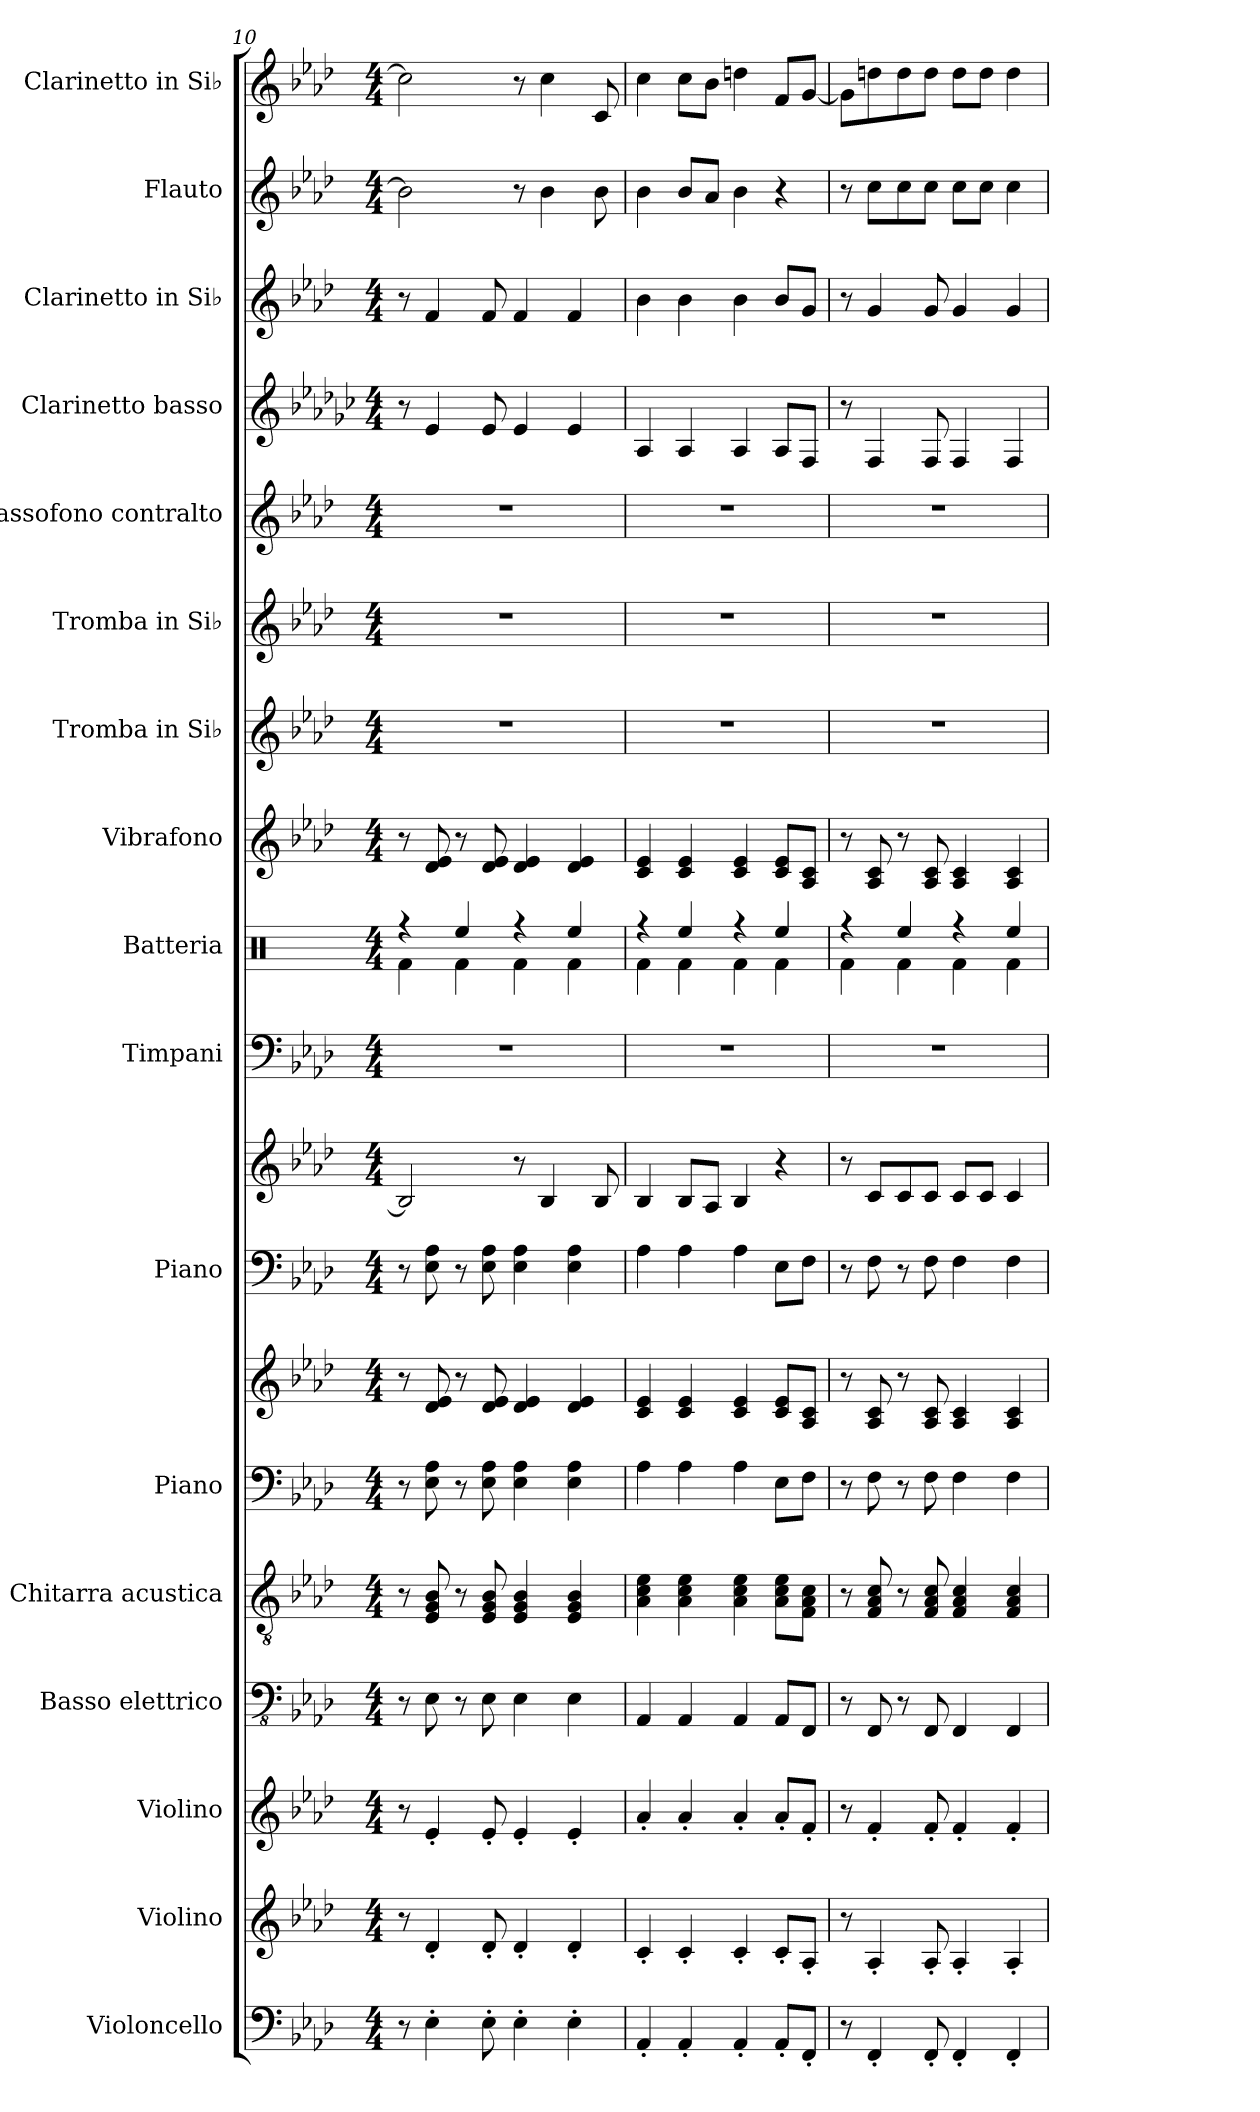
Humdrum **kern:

**kern	**kern	**kern	**kern	**kern	**kern	**kern	**kern	**kern	**kern	**kern	**kern	**kern	**kern	**kern	**kern	**kern	**kern	**kern
*part17	*part16	*part15	*part14	*part13	*part12	*part12	*part11	*part11	*part10	*part9	*part8	*part7	*part6	*part5	*part4	*part3	*part2	*part1
*staff19	*staff18	*staff17	*staff16	*staff15	*staff14	*staff13	*staff12	*staff11	*staff10	*staff9	*staff8	*staff7	*staff6	*staff5	*staff4	*staff3	*staff2	*staff1
*I"Violoncello	*I"Violino	*I"Violino	*I"Basso elettrico	*I"Chitarra acustica	*I"Piano	*	*I"Piano	*	*I"Timpani	*I"Batteria	*I"Vibrafono	*I"Tromba in Si♭	*I"Tromba in Si♭	*I"Sassofono contralto	*I"Clarinetto basso	*I"Clarinetto in Si♭	*I"Flauto	*I"Clarinetto in Si♭
*I'Vc.	*I'Vln.	*I'Vln.	*I'B. el.	*	*	*	*	*	*I'Timp.	*I'Batt.	*I'Vib.	*I'Tr. Si♭	*I'Tr. Si♭	*	*I'Cl. b.	*I'Cl. Si♭	*I'Fl.	*I'Cl. Si♭
!!LO:PB:g=z
*clefF4	*clefG2	*clefG2	*clefFv4	*clefGv2	*clefF4	*clefG2	*clefF4	*clefG2	*clefF4	*clefX	*clefG2	*clefG2	*clefG2	*clefG2	*clefG2	*clefG2	*clefG2	*clefG2
*	*	*	*	*	*	*	*	*	*	*	*	*ITrd1c2	*ITrd1c2	*ITrd5c9	*ITrd8c14	*ITrd1c2	*	*ITrd1c2
*k[b-e-a-d-]	*k[b-e-a-d-]	*k[b-e-a-d-]	*k[b-e-a-d-]	*k[b-e-a-d-]	*k[b-e-a-d-]	*k[b-e-a-d-]	*k[b-e-a-d-]	*k[b-e-a-d-]	*k[b-e-a-d-]	*k[]	*k[b-e-a-d-]	*k[b-e-a-d-g-c-]	*k[b-e-a-d-g-c-]	*k[b-e-a-d-g-c-f-]	*k[b-e-a-d-g-c-]	*k[b-e-a-d-g-c-]	*k[b-e-a-d-]	*k[b-e-a-d-g-c-]
*M4/4	*M4/4	*M4/4	*M4/4	*M4/4	*M4/4	*M4/4	*M4/4	*M4/4	*M4/4	*M4/4	*M4/4	*M4/4	*M4/4	*M4/4	*M4/4	*M4/4	*M4/4	*M4/4
=10	=10	=10	=10	=10	=10	=10	=10	=10	=10	=10	=10	=10	=10	=10	=10	=10	=10	=10
*	*	*	*	*	*	*	*	*	*	*^	*	*	*	*	*	*	*	*
8r	8r	8r	8r	8r	8r	8r	8r	2B-/]	1r	4r	4Rf\	8r	1r	1r	1r	8r	8r	2b-\]	2b-\]
4E-'\	4d-'/	4e-'/	8EE-\	8E-/ 8G/ 8B-/	8E-\ 8A-\	8d-/ 8e-/	8E-\ 8A-\	.	.	.	.	8d-/ 8e-/	.	.	.	4E-/	4e-/	.	.
.	.	.	8r	8r	8r	8r	8r	.	.	4Ree/	4Rf\	8r	.	.	.	.	.	.	.
8E-'\	8d-'/	8e-'/	8EE-\	8E-/ 8G/ 8B-/	8E-\ 8A-\	8d-/ 8e-/	8E-\ 8A-\	.	.	.	.	8d-/ 8e-/	.	.	.	8E-/	8e-/	.	.
4E-'\	4d-'/	4e-'/	4EE-\	4E-/ 4G/ 4B-/	4E-\ 4A-\	4d-/ 4e-/	4E-\ 4A-\	8r	.	4r	4Rf\	4d-/ 4e-/	.	.	.	4E-/	4e-/	8r	8r
.	.	.	.	.	.	.	.	4B-/	.	.	.	.	.	.	.	.	.	4b-\	4b-\
4E-'\	4d-'/	4e-'/	4EE-\	4E-/ 4G/ 4B-/	4E-\ 4A-\	4d-/ 4e-/	4E-\ 4A-\	.	.	4Ree/	4Rf\	4d-/ 4e-/	.	.	.	4E-/	4e-/	.	.
.	.	.	.	.	.	.	.	8B-/	.	.	.	.	.	.	.	.	.	8b-\	8B-/
=11	=11	=11	=11	=11	=11	=11	=11	=11	=11	=11	=11	=11	=11	=11	=11	=11	=11	=11	=11
4AA-'/	4c'/	4a-'/	4AAA-/	4A-\ 4c\ 4e-\	4A-\	4c/ 4e-/	4A-\	4B-/	1r	4r	4Rf\	4c/ 4e-/	1r	1r	1r	4AA-/	4a-\	4b-\	4b-\
4AA-'/	4c'/	4a-'/	4AAA-/	4A-\ 4c\ 4e-\	4A-\	4c/ 4e-/	4A-\	8B-/L	.	4Ree/	4Rf\	4c/ 4e-/	.	.	.	4AA-/	4a-\	8b-/L	8b-\L
.	.	.	.	.	.	.	.	8A-/J	.	.	.	.	.	.	.	.	.	8a-/J	8a-\J
4AA-'/	4c'/	4a-'/	4AAA-/	4A-\ 4c\ 4e-\	4A-\	4c/ 4e-/	4A-\	4B-/	.	4r	4Rf\	4c/ 4e-/	.	.	.	4AA-/	4a-\	4b-\	4ccn\
8AA-'/L	8c'/L	8a-'/L	8AAA-/L	8A-\ 8c\ 8e-\L	8E-\L	8c/ 8e-/L	8E-\L	4r	.	4Ree/	4Rf\	8c/ 8e-/L	.	.	.	8AA-/L	8a-/L	4r	8e-/L
8FF'/J	8A-'/J	8f'/J	8FFF/J	8F\ 8A-\ 8c\J	8F\J	8A-/ 8c/J	8F\J	.	.	.	.	8A-/ 8c/J	.	.	.	8FF/J	8f/J	.	[8f/J
=12	=12	=12	=12	=12	=12	=12	=12	=12	=12	=12	=12	=12	=12	=12	=12	=12	=12	=12	=12
8r	8r	8r	8r	8r	8r	8r	8r	8r	1r	4r	4Rf\	8r	1r	1r	1r	8r	8r	8r	8f\L]
4FF'/	4A-'/	4f'/	8FFF/	8F/ 8A-/ 8c/	8F\	8A-/ 8c/	8F\	8c/L	.	.	.	8A-/ 8c/	.	.	.	4FF/	4f/	8cc\L	8ccn\
.	.	.	8r	8r	8r	8r	8r	8c/	.	4Ree/	4Rf\	8r	.	.	.	.	.	8cc\	8cc\
8FF'/	8A-'/	8f'/	8FFF/	8F/ 8A-/ 8c/	8F\	8A-/ 8c/	8F\	8c/J	.	.	.	8A-/ 8c/	.	.	.	8FF/	8f/	8cc\J	8cc\J
4FF'/	4A-'/	4f'/	4FFF/	4F/ 4A-/ 4c/	4F\	4A-/ 4c/	4F\	8c/L	.	4r	4Rf\	4A-/ 4c/	.	.	.	4FF/	4f/	8cc\L	8cc\L
.	.	.	.	.	.	.	.	8c/J	.	.	.	.	.	.	.	.	.	8cc\J	8cc\J
4FF'/	4A-'/	4f'/	4FFF/	4F/ 4A-/ 4c/	4F\	4A-/ 4c/	4F\	4c/	.	4Ree/	4Rf\	4A-/ 4c/	.	.	.	4FF/	4f/	4cc\	4cc\
*	*	*	*	*	*	*	*	*	*	*v	*v	*	*	*	*	*	*	*	*
=	=	=	=	=	=	=	=	=	=	=	=	=	=	=	=	=	=	=
*-	*-	*-	*-	*-	*-	*-	*-	*-	*-	*-	*-	*-	*-	*-	*-	*-	*-	*-
